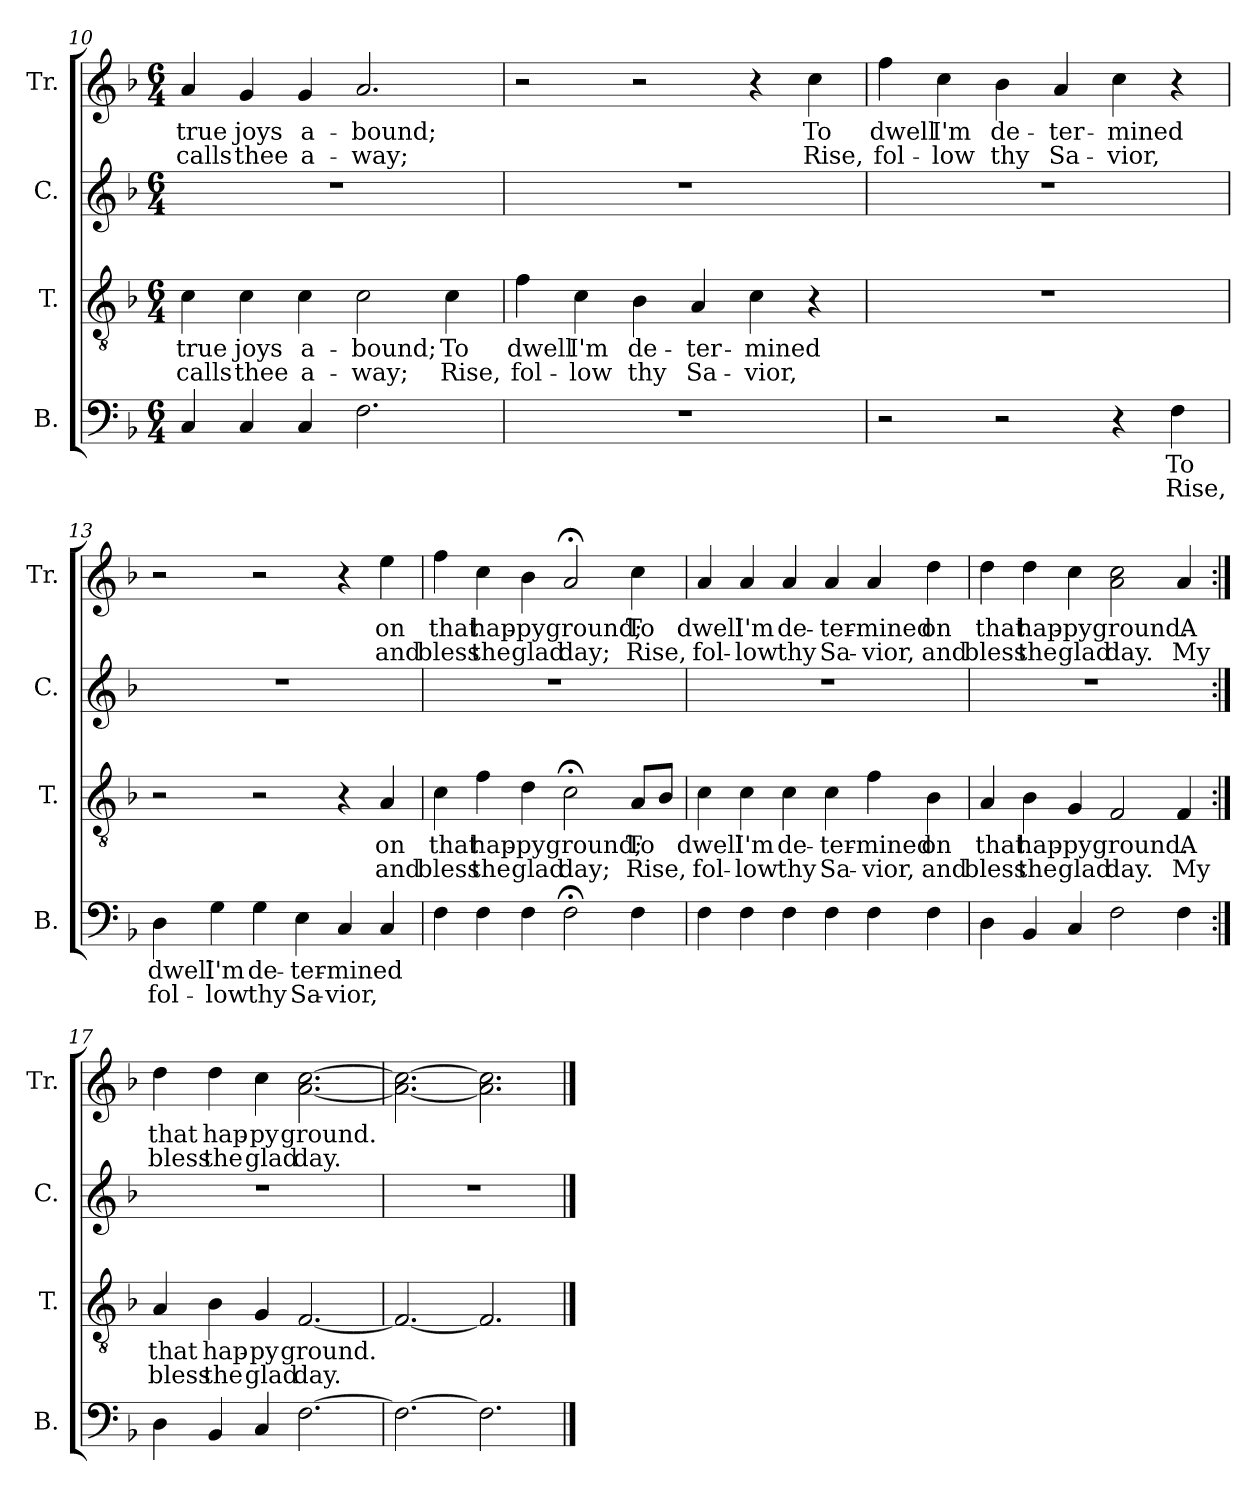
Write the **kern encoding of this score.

**kern	**text	**text	**kern	**text	**text	**kern	**kern	**text	**text
*part4	*part4	*part4	*part3	*part3	*part3	*part2	*part1	*part1	*part1
*staff4	*staff4	*staff4	*staff3	*staff3	*staff3	*staff2	*staff1	*staff1	*staff1
*I"B.	*	*	*I"T.	*	*	*I"C.	*I"Tr.	*	*
*I'B.	*	*	*I'T.	*	*	*I'C.	*I'Tr.	*	*
*clefF4	*	*	*clefGv2	*	*	*clefG2	*clefG2	*	*
*k[b-]	*	*	*k[b-]	*	*	*k[b-]	*k[b-]	*	*
*M6/4	*	*	*M6/4	*	*	*M6/4	*M6/4	*	*
=10	=10	=10	=10	=10	=10	=10	=10	=10	=10
4C/	.	.	4c\	true	calls	1.r	4a/	true	calls
4C/	.	.	4c\	joys	thee	.	4g/	joys	thee
4C/	.	.	4c\	a-	a-	.	4g/	a-	a-
2.F\	.	.	2c\	-bound;	-way;	.	2.a/	-bound;	-way;
.	.	.	4c\	To	Rise,	.	.	.	.
!!LO:LB:g=z
=11	=11	=11	=11	=11	=11	=11	=11	=11	=11
1.r	.	.	4f\	dwell	fol-	1.r	2r	.	.
.	.	.	4c\	I'm	-low	.	.	.	.
.	.	.	4B-\	de-	thy	.	2r	.	.
.	.	.	4A/	-ter-	Sa-	.	.	.	.
.	.	.	4c\	-mined	-vior,	.	4r	.	.
.	.	.	4r	.	.	.	4cc\	To	Rise,
=12	=12	=12	=12	=12	=12	=12	=12	=12	=12
2r	.	.	1.r	.	.	1.r	4ff\	dwell	fol-
.	.	.	.	.	.	.	4cc\	I'm	-low
2r	.	.	.	.	.	.	4b-\	de-	thy
.	.	.	.	.	.	.	4a/	-ter-	Sa-
4r	.	.	.	.	.	.	4cc\	-mined	-vior,
4F\	To	Rise,	.	.	.	.	4r	.	.
=13	=13	=13	=13	=13	=13	=13	=13	=13	=13
4D\	dwell	fol-	2r	.	.	1.r	2r	.	.
4G\	I'm	-low	.	.	.	.	.	.	.
4G\	de-	thy	2r	.	.	.	2r	.	.
4E\	-ter-	Sa-	.	.	.	.	.	.	.
4C/	-mined	-vior,	4r	.	.	.	4r	.	.
4C/	.	.	4A/	on	and	.	4ee\	on	and
=14	=14	=14	=14	=14	=14	=14	=14	=14	=14
4F\	.	.	4c\	that	bless	1.r	4ff\	that	bless
4F\	.	.	4f\	hap-	the	.	4cc\	hap-	the
4F\	.	.	4d\	-py	glad	.	4b-\	-py	glad
2F;<\	.	.	2c;<\	ground;	day;	.	2a;</	ground;	day;
4F\	.	.	8A/L	To	Rise,	.	4cc\	To	Rise,
.	.	.	8B-/J	.	.	.	.	.	.
!!LO:LB:g=z
=15	=15	=15	=15	=15	=15	=15	=15	=15	=15
4F\	.	.	4c\	dwell	fol-	1.r	4a/	dwell	fol-
4F\	.	.	4c\	I'm	-low	.	4a/	I'm	-low
4F\	.	.	4c\	de-	thy	.	4a/	de-	thy
4F\	.	.	4c\	-ter-	Sa-	.	4a/	-ter-	Sa-
4F\	.	.	4f\	-mined	-vior,	.	4a/	-mined	-vior,
4F\	.	.	4B-\	on	and	.	4dd\	on	and
=16	=16	=16	=16	=16	=16	=16	=16	=16	=16
4D\	.	.	4A/	that	bless	1.r	4dd\	that	bless
4BB-/	.	.	4B-\	hap-	the	.	4dd\	hap-	the
4C/	.	.	4G/	-py	glad	.	4cc\	-py	glad
2F\	.	.	2F/	ground.	day.	.	2a\ 2cc\	ground.	day.
4F\	.	.	4F/	A	My	.	4a/	A	My
=17:|!	=17:|!	=17:|!	=17:|!	=17:|!	=17:|!	=17:|!	=17:|!	=17:|!	=17:|!
4D\	.	.	4A/	that	bless	1.r	4dd\	that	bless
4BB-/	.	.	4B-\	hap-	the	.	4dd\	hap-	the
4C/	.	.	4G/	-py	glad	.	4cc\	-py	glad
[2.F\	.	.	[2.F/	ground.	day.	.	[2.a\ [2.cc\	ground.	day.
=18	=18	=18	=18	=18	=18	=18	=18	=18	=18
2.F\_	.	.	2.F/_	.	.	1.r	2.a\_ 2.cc\_	.	.
2.F\]	.	.	2.F/]	.	.	.	2.a\] 2.cc\]	.	.
==	==	==	==	==	==	==	==	==	==
*-	*-	*-	*-	*-	*-	*-	*-	*-	*-
